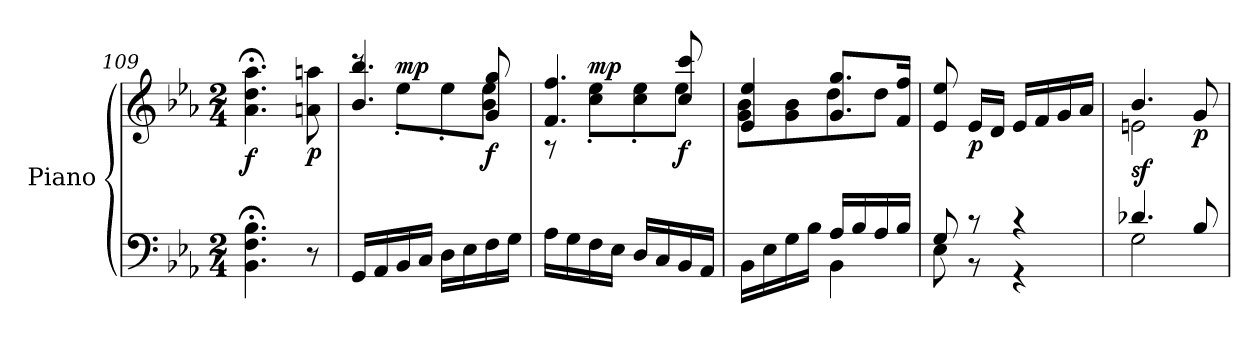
**kern	**kern	**dynam
*part1	*part1	*part1
*staff2	*staff1	*staff1/2
*I"Piano	*	*
*I'Pno	*	*
*clefF4	*clefG2	*
*k[b-e-a-]	*k[b-e-a-]	*
*M2/4	*M2/4	*
*MM66	*MM66	*
=109	=109	=109
!	!	!LO:DY:b
4.BB-\;< 4.F\;< 4.B-\;<	4.a-\;< 4.dd\;< 4.aa-\;<	f
*	*MM132	*
!	!	!LO:DY:b
8r	8an\ 8aan\	p
=110	=110	=110
*	*^	*
!	!	!	!LO:DY:b=2
!	!	!	!LO:DY:n=1:b
16GG/LL	4.b-/ 4.bb-/	8rccc	mp f
16AA-/	.	.	.
!	!	!	!LO:DY:n=2:a
16BB-/	.	8ee-'\L	mp
16C/JJ	.	.	.
16D\LL	.	8ee-'\	.
16E-\	.	.	.
!	!	!	!LO:DY:n=3:b
16F\	8g/ 8gg/	8b-\ 8ee-\J	f
16G\JJ	.	.	.
=111	=111	=111	=111
16A-\LL	4.f/ 4.ff/	8r	.
16G\	.	.	.
!	!	!	!LO:DY:a
16F\	.	8cc\' 8ee-\'L	mp
16E-\JJ	.	.	.
16D/LL	.	8cc\' 8ee-\'	.
16C/	.	.	.
!	!	!	!LO:DY:b
16BB-/	8cc/ 8ccc/	8ee-\J	f
16AA-/JJ	.	.	.
!!LO:LB:g=z	!!
=112	=112	=112	=112
*^	*	*	*
16BB-\LL	4rGGyy	4e-/ 4ee-/	8g\ 8b-\L	.
16E-\	.	.	.	.
16G\	.	.	8g\ 8b-\	.
16B-\JJ	.	.	.	.
16A-/LL	4BB-\	8.g/ 8.gg/L	8dd\	.
16B-/	.	.	.	.
16A-/	.	.	8dd\J	.
16B-/JJ	.	16f/ 16ff/Jk	.	.
*	*	*v	*v	*
=113	=113	=113	=113
8G/	8E-\	8e-/ 8ee-/	.
!	!	!	!LO:DY:b
8r	8r	16e-/LL	p
.	.	16d/JJ	.
4r	4r	16e-/LL	.
.	.	16f/	.
.	.	16g/	.
.	.	16a-/JJ	.
=114	=114	=114	=114
*	*	*^	*
!	!	!	!	!LO:DY:b
4.d-X/	2G\	4.b-/	2en\	sf
!	!	!	!	!LO:DY:b
8B-/	.	8g/	.	p
*v	*v	*	*	*
*	*v	*v	*
=	=	=
*-	*-	*-
